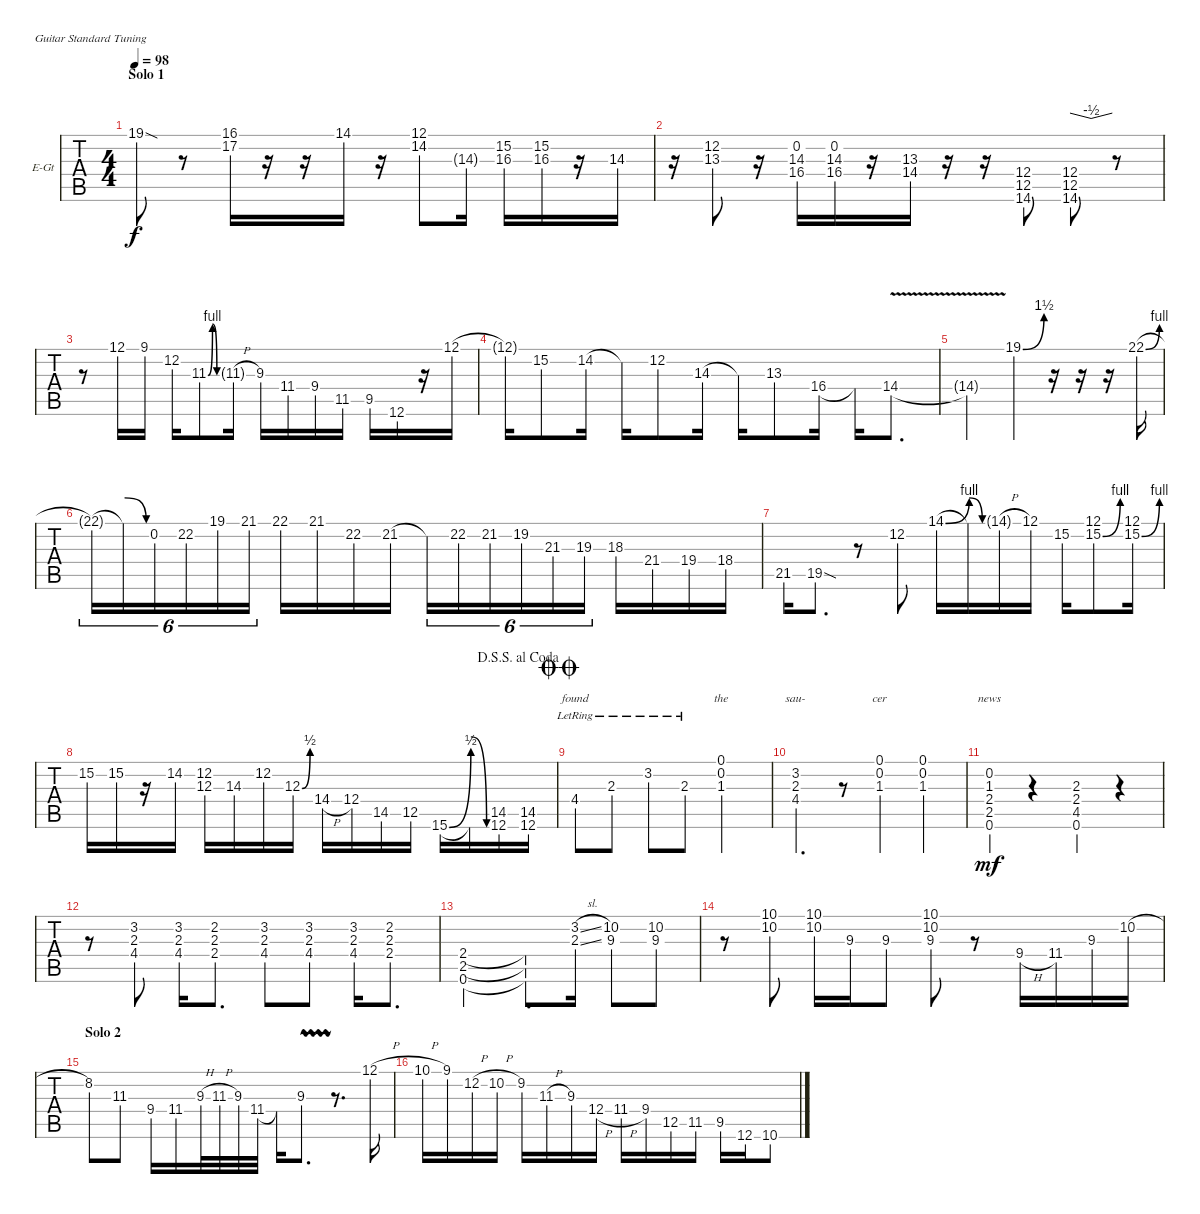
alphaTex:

\defaultSystemsLayout 4
\bracketExtendMode nobrackets
\firstSystemTrackNameOrientation horizontal
\otherSystemsTrackNameOrientation horizontal
\track ("Electric Guitar" "E-Gt") {instrument distortionguitar}
\staff {tabs}
\tuning (E4 B3 G3 D3 A2 E2)
\ts (4 4)
\section ("" "Solo 1")
\tempo 98
\clef g2
\ks c
19.1{sod}.8{lyrics (0 "") lyrics (1 "") lyrics (2 "") lyrics (3 "") lyrics (4 "") dy f beam split} r.8{beam split} (16.1 17.2).16{lyrics (0 "") lyrics (1 "") lyrics (2 "") lyrics (3 "") lyrics (4 "") beam merge} r.16{beam merge} r.16{beam merge} 14.1.16{lyrics (0 "") lyrics (1 "") lyrics (2 "") lyrics (3 "") lyrics (4 "")} r.16 (12.1 14.2).8{lyrics (0 "") lyrics (1 "") lyrics (2 "") lyrics (3 "") lyrics (4 "")} 14.3{g}.16{lyrics (0 "") lyrics (1 "") lyrics (2 "") lyrics (3 "") lyrics (4 "")} (16.3 15.2).16{lyrics (0 "") lyrics (1 "") lyrics (2 "") lyrics (3 "") lyrics (4 "")} (15.2 16.3).16{lyrics (0 "") lyrics (1 "") lyrics (2 "") lyrics (3 "") lyrics (4 "")} r.16 14.3.16{lyrics (0 "") lyrics (1 "") lyrics (2 "") lyrics (3 "") lyrics (4 "")} |
r.16 (12.2 13.3).8{lyrics (0 "") lyrics (1 "") lyrics (2 "") lyrics (3 "") lyrics (4 "")} r.16 (0.2 14.3 16.4).16{lyrics (0 "") lyrics (1 "") lyrics (2 "") lyrics (3 "") lyrics (4 "")} (16.4 14.3 0.2).16{lyrics (0 "") lyrics (1 "") lyrics (2 "") lyrics (3 "") lyrics (4 "")} r.16 (13.3 14.4).16{lyrics (0 "") lyrics (1 "") lyrics (2 "") lyrics (3 "") lyrics (4 "")} r.16 r.16 (14.6 12.5 12.4).8{lyrics (0 "") lyrics (1 "") lyrics (2 "") lyrics (3 "") lyrics (4 "")} (12.4 14.6 12.5).8{tbe (dip default 0 0 15 -2 30 0) lyrics (0 "") lyrics (1 "") lyrics (2 "") lyrics (3 "") lyrics (4 "")} r.8 |
r.8 12.1.16{lyrics (0 "") lyrics (1 "") lyrics (2 "") lyrics (3 "") lyrics (4 "")} 9.1.16{lyrics (0 "") lyrics (1 "") lyrics (2 "") lyrics (3 "") lyrics (4 "")} 12.2.16{lyrics (0 "") lyrics (1 "") lyrics (2 "") lyrics (3 "") lyrics (4 "")} 11.3{be (bendrelease 0 0 10.2 4 20.4 4 30 0)}.8{lyrics (0 "") lyrics (1 "") lyrics (2 "") lyrics (3 "") lyrics (4 "")} 11.3{h g}.16{lyrics (0 "") lyrics (1 "") lyrics (2 "") lyrics (3 "") lyrics (4 "")} 9.3.16{lyrics (0 "") lyrics (1 "") lyrics (2 "") lyrics (3 "") lyrics (4 "")} 11.4.16{lyrics (0 "") lyrics (1 "") lyrics (2 "") lyrics (3 "") lyrics (4 "")} 9.4.16{lyrics (0 "") lyrics (1 "") lyrics (2 "") lyrics (3 "") lyrics (4 "")} 11.5.16{lyrics (0 "") lyrics (1 "") lyrics (2 "") lyrics (3 "") lyrics (4 "")} 9.5.16{lyrics (0 "") lyrics (1 "") lyrics (2 "") lyrics (3 "") lyrics (4 "")} 12.6.16{lyrics (0 "") lyrics (1 "") lyrics (2 "") lyrics (3 "") lyrics (4 "")} r.16 12.1.16{lyrics (0 "") lyrics (1 "") lyrics (2 "") lyrics (3 "") lyrics (4 "")} |
12.1{t}.16{lyrics (0 "") lyrics (1 "") lyrics (2 "") lyrics (3 "") lyrics (4 "")} 15.2.8{lyrics (0 "") lyrics (1 "") lyrics (2 "") lyrics (3 "") lyrics (4 "")} 14.2.16{lyrics (0 "") lyrics (1 "") lyrics (2 "") lyrics (3 "") lyrics (4 "")} 14.2{t}.16{lyrics (0 "") lyrics (1 "") lyrics (2 "") lyrics (3 "") lyrics (4 "")} 12.2.8{lyrics (0 "") lyrics (1 "") lyrics (2 "") lyrics (3 "") lyrics (4 "")} 14.3.16{lyrics (0 "") lyrics (1 "") lyrics (2 "") lyrics (3 "") lyrics (4 "")} 14.3{t}.16{lyrics (0 "") lyrics (1 "") lyrics (2 "") lyrics (3 "") lyrics (4 "")} 13.3.8{lyrics (0 "") lyrics (1 "") lyrics (2 "") lyrics (3 "") lyrics (4 "")} 16.4.16{lyrics (0 "") lyrics (1 "") lyrics (2 "") lyrics (3 "") lyrics (4 "")} 16.4{t}.16{lyrics (0 "") lyrics (1 "") lyrics (2 "") lyrics (3 "") lyrics (4 "")} 14.4{v}.8{d lyrics (0 "") lyrics (1 "") lyrics (2 "") lyrics (3 "") lyrics (4 "")} |
14.4{v t}.2{lyrics (0 "") lyrics (1 "") lyrics (2 "") lyrics (3 "") lyrics (4 "")} 19.1{be (bend 0 0 15.6 6)}.4{lyrics (0 "") lyrics (1 "") lyrics (2 "") lyrics (3 "") lyrics (4 "")} r.16 r.16 r.16 22.1{be (bend 0 0 15 4)}.16{lyrics (0 "") lyrics (1 "") lyrics (2 "") lyrics (3 "") lyrics (4 "")} |
22.1{be (hold 0 0 60 0) t}.16{tu (6 4) lyrics (0 "") lyrics (1 "") lyrics (2 "") lyrics (3 "") lyrics (4 "")} 22.1{be (release 0 4 15 0) t}.16{tu (6 4) lyrics (0 "") lyrics (1 "") lyrics (2 "") lyrics (3 "") lyrics (4 "")} 0.2.16{tu (6 4) lyrics (0 "") lyrics (1 "") lyrics (2 "") lyrics (3 "") lyrics (4 "")} 22.2.16{tu (6 4) lyrics (0 "") lyrics (1 "") lyrics (2 "") lyrics (3 "") lyrics (4 "")} 19.1.16{tu (6 4) lyrics (0 "") lyrics (1 "") lyrics (2 "") lyrics (3 "") lyrics (4 "")} 21.1.16{tu (6 4) lyrics (0 "") lyrics (1 "") lyrics (2 "") lyrics (3 "") lyrics (4 "")} 22.1.16{lyrics (0 "") lyrics (1 "") lyrics (2 "") lyrics (3 "") lyrics (4 "")} 21.1.16{lyrics (0 "") lyrics (1 "") lyrics (2 "") lyrics (3 "") lyrics (4 "")} 22.2.16{lyrics (0 "") lyrics (1 "") lyrics (2 "") lyrics (3 "") lyrics (4 "")} 21.2.16{lyrics (0 "") lyrics (1 "") lyrics (2 "") lyrics (3 "") lyrics (4 "")} 21.2{t}.16{tu (6 4) lyrics (0 "") lyrics (1 "") lyrics (2 "") lyrics (3 "") lyrics (4 "")} 22.2.16{tu (6 4) lyrics (0 "") lyrics (1 "") lyrics (2 "") lyrics (3 "") lyrics (4 "")} 21.2.16{tu (6 4) lyrics (0 "") lyrics (1 "") lyrics (2 "") lyrics (3 "") lyrics (4 "")} 19.2.16{tu (6 4) lyrics (0 "") lyrics (1 "") lyrics (2 "") lyrics (3 "") lyrics (4 "")} 21.3.16{tu (6 4) lyrics (0 "") lyrics (1 "") lyrics (2 "") lyrics (3 "") lyrics (4 "")} 19.3.16{tu (6 4) lyrics (0 "") lyrics (1 "") lyrics (2 "") lyrics (3 "") lyrics (4 "")} 18.3.16{lyrics (0 "") lyrics (1 "") lyrics (2 "") lyrics (3 "") lyrics (4 "")} 21.4.16{lyrics (0 "") lyrics (1 "") lyrics (2 "") lyrics (3 "") lyrics (4 "")} 19.4.16{lyrics (0 "") lyrics (1 "") lyrics (2 "") lyrics (3 "") lyrics (4 "")} 18.4.16{lyrics (0 "") lyrics (1 "") lyrics (2 "") lyrics (3 "") lyrics (4 "")} |
21.5.16{lyrics (0 "") lyrics (1 "") lyrics (2 "") lyrics (3 "") lyrics (4 "")} 19.5{sod}.8{d lyrics (0 "") lyrics (1 "") lyrics (2 "") lyrics (3 "") lyrics (4 "")} r.8 12.2.8{lyrics (0 "") lyrics (1 "") lyrics (2 "") lyrics (3 "") lyrics (4 "")} 14.1{be (bend 0 0 15 4)}.16{lyrics (0 "") lyrics (1 "") lyrics (2 "") lyrics (3 "") lyrics (4 "")} 14.1{be (release 0 4 15 0) t}.16{lyrics (0 "") lyrics (1 "") lyrics (2 "") lyrics (3 "") lyrics (4 "")} 14.1{h g}.16{lyrics (0 "") lyrics (1 "") lyrics (2 "") lyrics (3 "") lyrics (4 "")} 12.1.16{lyrics (0 "") lyrics (1 "") lyrics (2 "") lyrics (3 "") lyrics (4 "")} 15.2.16{lyrics (0 "") lyrics (1 "") lyrics (2 "") lyrics (3 "") lyrics (4 "")} (15.2{be (bend 0 0 15 4)} 12.1).8{lyrics (0 "") lyrics (1 "") lyrics (2 "") lyrics (3 "") lyrics (4 "")} (12.1 15.2{be (bend 0 0 15 4)}).16{lyrics (0 "") lyrics (1 "") lyrics (2 "") lyrics (3 "") lyrics (4 "")} |
\jump dalsegnosegnoalcoda
15.2.16{lyrics (0 "") lyrics (1 "") lyrics (2 "") lyrics (3 "") lyrics (4 "")} 15.2.16{lyrics (0 "") lyrics (1 "") lyrics (2 "") lyrics (3 "") lyrics (4 "")} r.16 14.2.16{lyrics (0 "") lyrics (1 "") lyrics (2 "") lyrics (3 "") lyrics (4 "")} (12.2 12.3).16{lyrics (0 "") lyrics (1 "") lyrics (2 "") lyrics (3 "") lyrics (4 "")} 14.3.16{lyrics (0 "") lyrics (1 "") lyrics (2 "") lyrics (3 "") lyrics (4 "")} 12.2.16{lyrics (0 "") lyrics (1 "") lyrics (2 "") lyrics (3 "") lyrics (4 "")} 12.3{be (bend 0 0 14.399999999999999 2)}.16{lyrics (0 "") lyrics (1 "") lyrics (2 "") lyrics (3 "") lyrics (4 "")} 14.4{h}.16{lyrics (0 "") lyrics (1 "") lyrics (2 "") lyrics (3 "") lyrics (4 "")} 12.4.16{lyrics (0 "") lyrics (1 "") lyrics (2 "") lyrics (3 "") lyrics (4 "")} 14.5.16{lyrics (0 "") lyrics (1 "") lyrics (2 "") lyrics (3 "") lyrics (4 "")} 12.5.16{lyrics (0 "") lyrics (1 "") lyrics (2 "") lyrics (3 "") lyrics (4 "")} 15.6{be (bend 0 0 15 2)}.16{lyrics (0 "") lyrics (1 "") lyrics (2 "") lyrics (3 "") lyrics (4 "")} 15.6{be (release 0 4 15 0) t}.16{lyrics (0 "") lyrics (1 "") lyrics (2 "") lyrics (3 "") lyrics (4 "")} (12.6 14.5).16{lyrics (0 "") lyrics (1 "") lyrics (2 "") lyrics (3 "") lyrics (4 "")} (14.5 12.6).16{lyrics (0 "") lyrics (1 "") lyrics (2 "") lyrics (3 "") lyrics (4 "")} |
\jump doublecoda
4.4{lr}.8{lyrics (0 "") lyrics (1 "") lyrics (2 "") lyrics (3 "found") lyrics (4 "")} 2.3{lr}.8{lyrics (0 "") lyrics (1 "") lyrics (2 "") lyrics (3 "") lyrics (4 "")} 3.2{lr}.8{lyrics (0 "") lyrics (1 "") lyrics (2 "") lyrics (3 "") lyrics (4 "")} 2.3{lr}.8{lyrics (0 "") lyrics (1 "") lyrics (2 "") lyrics (3 "") lyrics (4 "")} (1.3 0.2 0.1).2{lyrics (0 "") lyrics (1 "") lyrics (2 "") lyrics (3 "the") lyrics (4 "")} |
(3.2 2.3 4.4).4{d lyrics (0 "") lyrics (1 "") lyrics (2 "") lyrics (3 "sau-") lyrics (4 "")} r.8 (1.3 0.2 0.1).4{lyrics (0 "") lyrics (1 "") lyrics (2 "") lyrics (3 "cer") lyrics (4 "")} (0.1 0.2 1.3).4{lyrics (0 "") lyrics (1 "") lyrics (2 "") lyrics (3 "") lyrics (4 "")} |
(0.6 2.5 2.4 1.3 0.2).4{lyrics (0 "") lyrics (1 "") lyrics (2 "") lyrics (3 "news") lyrics (4 "") dy mf} r.4 (0.6 4.5 2.4 2.3).4 r.4 |
r.8 (4.4{st} 2.3{st} 3.2{st}).8 (3.2 2.3 4.4).16 (2.2 2.3 2.4).8{d} (3.2{st} 2.3{st} 4.4{st}).8 (4.4 2.3 3.2).8 (3.2 2.3 4.4).16 (2.4 2.3 2.2).8{d} |
(0.6 2.5 2.4).2 (0.6{t} 2.5{t} 2.4{t}).8{d} (3.2{sl} 2.3{sl}).16 (10.2 9.3).8 (9.3 10.2).8 |
r.8 (10.2 10.1{hac st}).8 (10.1 10.2).16 9.3.16 9.3.8 (9.3 10.2{ac st} 10.1).8 r.8 9.4{h}.16{beam merge} 11.4.16{beam merge} 9.3.16{beam merge} 10.2{h}.16 |
\section ("" "Solo 2")
8.2{st}.8 11.3{st}.8 9.4.16 11.4.16 9.3{h}.32 11.3{h}.32 9.3.32 11.4.32 11.4{t}.16 9.3{vw}.8{d} r.8{d} 12.1{h}.16 |
10.1{h}.16 9.1.16 12.2{h}.16 10.2{h}.16 9.2.16 11.3{h}.16 9.3.16 12.4{h}.16 11.4{h}.16 9.4.16 12.5.16 11.5.16 9.5.16 12.6.16 10.6.8
